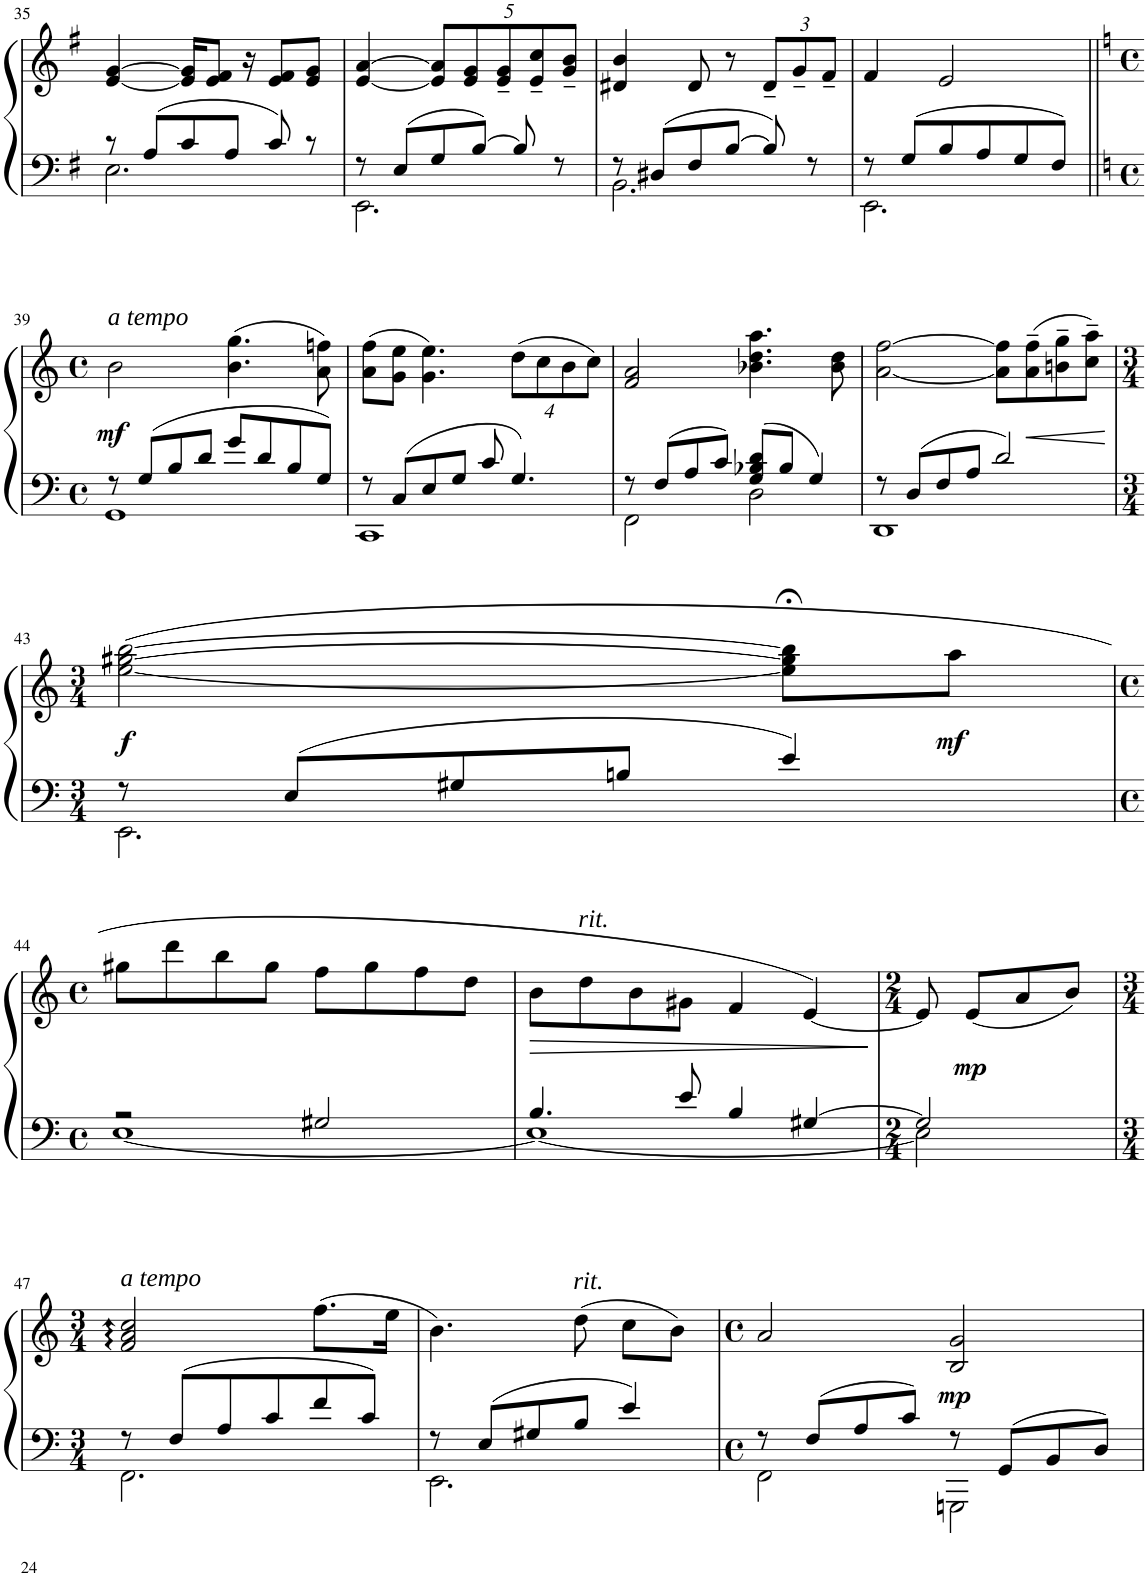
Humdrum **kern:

**kern	**kern	**dynam
*part1	*part1	*part1
*staff2	*staff1	*staff1/2
!!LO:PB:g=z
*clefF4	*clefG2	*
*k[f#]	*k[f#]	*
*e:	*e:	*
*M3/4	*M3/4	*
=35	=35	=35
*^	*	*
8r	2.E\	[4e/ [4g/	.
8A/L	.	.	.
8c/	.	16e/] 16g/]KL	.
.	.	8e/ 8f#/J	.
8A/J	.	.	.
.	.	16r	.
8c/	.	8e/ 8f#/L	.
8r	.	8e/ 8g/J	.
=36	=36	=36	=36
8r	2.EE\	[4e/ [4a/	.
8E/L	.	.	.
*	*	*Xbrackettup	*
8G/	.	10e/] 10a/]L	.
.	.	10e/ 10g/	.
[8B/J	.	.	.
.	.	10e/~ 10g/~	.
8B/]	.	.	.
.	.	10e/~ 10cc/~	.
8r	.	.	.
.	.	10g/~ 10b/~J	.
=37	=37	=37	=37
8r	2.BB\	4d#X/ 4b/	.
8D#X/L	.	.	.
8F#/	.	8d#/	.
[>8B/J	.	8r	.
8B/]	.	12d#~/L	.
.	.	12g~/	.
8r	.	.	.
.	.	12f#~/J	.
=38	=38	=38	=38
8r	2.EE\	4f#/	.
8G/L	.	.	.
8B/	.	2e/	.
8A/	.	.	.
8G/	.	.	.
8F#/J	.	.	.
!!LO:LB:g=z
=39||	=39||	=39||	=39||
*k[]	*	*k[]	*
*C:	*	*C:	*
*M4/4	*	*M4/4	*
*met(c)	*	*met(c)	*
!	!	!LO:TX:a:i:t=a tempo	!
!	!	!	!LO:DY:b
8r	1GG	2b\	mf
8G/L	.	.	.
8B/	.	.	.
8d/J	.	.	.
8g/L	.	(>4.b\ 4.gg\	.
8d/	.	.	.
8B/	.	.	.
8G/J	.	8a\ 8ffn\)	.
=40	=40	=40	=40
8r	1CC	(>8a\ 8ff\L	.
8C/L	.	8g\ 8ee\J	.
8E/	.	4.g\ 4.ee\)	.
8G/J	.	.	.
8c/	.	.	.
4.G/	.	(>32%3dd\L	.
.	.	32%3cc\	.
.	.	32%3b\	.
.	.	32%3cc\J)	.
=41	=41	=41	=41
8r	2FF\	2f/ 2a/	.
8F/L	.	.	.
8A/	.	.	.
8c/J	.	.	.
8G/ 8B-X/ 8d/L	2D\	4.b-X\ 4.dd\ 4.aa\	.
8B-/J	.	.	.
4G/	.	.	.
.	.	8b-\ 8dd\	.
=42	=42	=42	=42
8r	1DD	[2a\ [2ff\	.
8D/L	.	.	.
8F/	.	.	.
8A/J	.	.	.
2d/	.	8a\] 8ff\]L	.
!	!	!	!LO:HP:b
.	.	(>8a\~ 8ff\~	<
.	.	8bn\~ 8gg\~	.
.	.	8cc\~ 8aa\~J)	.
*v	*v	*	*
.	.	[
!!LO:LB:g=z
=43	=43	=43
*M3/4	*M3/4	*
*^	*	*
!	!	!	!LO:DY:b
8r	2.EE\	(>[2ee\ [2gg#X\ [2bb\	f
8E/L	.	.	.
8G#X/	.	.	.
8Bn/J	.	.	.
4e/	.	8ee\];< 8gg#\];< 8bb\];<L	.
!	!	!	!LO:DY:b
.	.	8aa\J	mf
!!LO:LB:g=z
=44	=44	=44	=44
*M4/4	*	*M4/4	*
*met(c)	*	*met(c)	*
2r	[<1E	8gg#X\L	.
.	.	8ddd\	.
.	.	8bb\	.
.	.	8gg#\J	.
2G#X/	.	8ff\L	.
.	.	8gg#\	.
.	.	8ff\	.
.	.	8dd\J	.
=45	=45	=45	=45
!	!	!	!LO:HP:b
4.B/	1E_	8b\L	>
!	!	!LO:TX:a:i:t=rit.	!
.	.	8dd\	.
.	.	8b\	.
8e/	.	8g#X\J	.
4B/	.	4f/	.
[>4G#X/	.	[4e/)	.
*v	*v	*	*
.	.	]
=46	=46	=46
*M2/4	*M2/4	*
*^	*	*
2G#/]	2E\]	8e/]	.
!	!	!	!LO:DY:b
.	.	(<8e/L	mp
.	.	8a/	.
.	.	8b/J)	.
!!LO:LB:g=z
=47	=47	=47	=47
*M3/4	*	*M3/4	*
!	!	!LO:TX:a:i:t=a tempo	!
8r	2.FF\	2f/ 2a/ 2cc/	.
8F/L	.	.	.
8A/	.	.	.
8c/	.	.	.
8f/	.	(>8.ff\L	.
8c/J	.	.	.
.	.	16ee\Jk	.
=48	=48	=48	=48
8r	2.EE\	4.b\)	.
8E/L	.	.	.
8G#X/	.	.	.
!	!	!LO:TX:a:i:t=rit.	!
8B/J	.	(>8dd\	.
4e/	.	8cc\L	.
.	.	8b\J)	.
=49	=49	=49	=49
*M4/4	*	*M4/4	*
*met(c)	*	*met(c)	*
8r	2FF\	2a/	.
8F/L	.	.	.
8A/	.	.	.
8c/J	.	.	.
!	!	!	!LO:DY:b
8r	2GGGn\	2B/ 2g/	mp
8GG/L	.	.	.
8BB/	.	.	.
8D/J	.	.	.
*v	*v	*	*
=	=	=
*-	*-	*-
